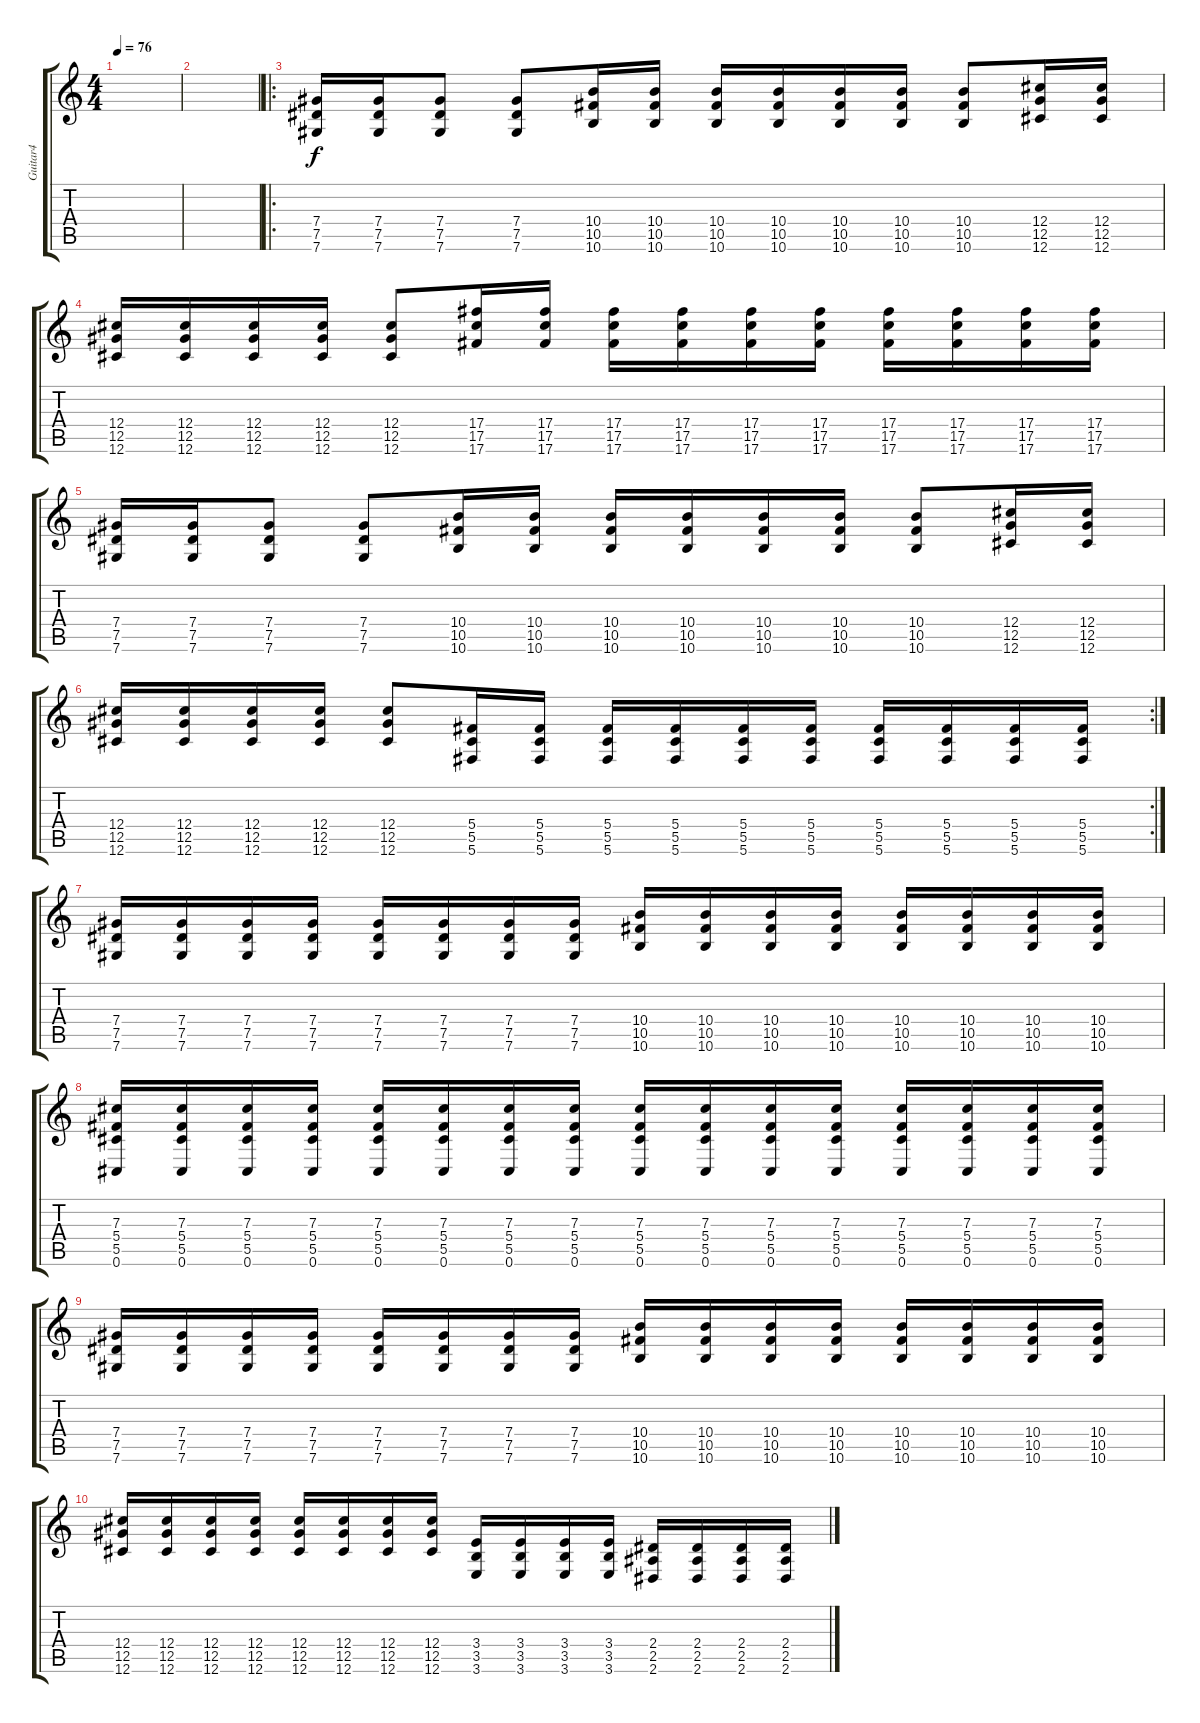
\track ("Guitar4" "Guitar4") {instrument overdrivenguitar}
\staff {score tabs}
\tuning (Eb4 Bb3 Gb3 Db3 Ab2 Db2) {hide}
\ts (4 4)
\tempo 76
\clef g2
\ks c
|
|
\ro
(7.4 7.5 7.6).16 (7.4 7.5 7.6).16 (7.4 7.5 7.6).8 (7.4 7.5 7.6).8 (10.4 10.5 10.6).16 (10.4 10.5 10.6).16 (10.4 10.5 10.6).16 (10.4 10.5 10.6).16 (10.4 10.5 10.6).16 (10.4 10.5 10.6).16 (10.4 10.5 10.6).8 (12.4 12.5 12.6).16 (12.4 12.5 12.6).16 |
(12.4 12.5 12.6).16 (12.4 12.5 12.6).16 (12.4 12.5 12.6).16 (12.4 12.5 12.6).16 (12.4 12.5 12.6).8 (17.4 17.5 17.6).16 (17.4 17.5 17.6).16 (17.4 17.5 17.6).16 (17.4 17.5 17.6).16 (17.4 17.5 17.6).16 (17.4 17.5 17.6).16 (17.4 17.5 17.6).16 (17.4 17.5 17.6).16 (17.4 17.5 17.6).16 (17.4 17.5 17.6).16 |
(7.4 7.5 7.6).16 (7.4 7.5 7.6).16 (7.4 7.5 7.6).8 (7.4 7.5 7.6).8 (10.4 10.5 10.6).16 (10.4 10.5 10.6).16 (10.4 10.5 10.6).16 (10.4 10.5 10.6).16 (10.4 10.5 10.6).16 (10.4 10.5 10.6).16 (10.4 10.5 10.6).8 (12.4 12.5 12.6).16 (12.4 12.5 12.6).16 |
\rc 2
(12.4 12.5 12.6).16 (12.4 12.5 12.6).16 (12.4 12.5 12.6).16 (12.4 12.5 12.6).16 (12.4 12.5 12.6).8 (5.4 5.5 5.6).16 (5.4 5.5 5.6).16 (5.4 5.5 5.6).16 (5.4 5.5 5.6).16 (5.4 5.5 5.6).16 (5.4 5.5 5.6).16 (5.4 5.5 5.6).16 (5.4 5.5 5.6).16 (5.4 5.5 5.6).16 (5.4 5.5 5.6).16 |
(7.4 7.5 7.6).16 (7.4 7.5 7.6).16 (7.4 7.5 7.6).16 (7.4 7.5 7.6).16 (7.4 7.5 7.6).16 (7.4 7.5 7.6).16 (7.4 7.5 7.6).16 (7.4 7.5 7.6).16 (10.4 10.5 10.6).16 (10.4 10.5 10.6).16 (10.4 10.5 10.6).16 (10.4 10.5 10.6).16 (10.4 10.5 10.6).16 (10.4 10.5 10.6).16 (10.4 10.5 10.6).16 (10.4 10.5 10.6).16 |
(7.3 5.4 5.5 0.6).16 (7.3 5.4 5.5 0.6).16 (7.3 5.4 5.5 0.6).16 (7.3 5.4 5.5 0.6).16 (7.3 5.4 5.5 0.6).16 (7.3 5.4 5.5 0.6).16 (7.3 5.4 5.5 0.6).16 (7.3 5.4 5.5 0.6).16 (7.3 5.4 5.5 0.6).16 (7.3 5.4 5.5 0.6).16 (7.3 5.4 5.5 0.6).16 (7.3 5.4 5.5 0.6).16 (7.3 5.4 5.5 0.6).16 (7.3 5.4 5.5 0.6).16 (7.3 5.4 5.5 0.6).16 (7.3 5.4 5.5 0.6).16 |
(7.4 7.5 7.6).16 (7.4 7.5 7.6).16 (7.4 7.5 7.6).16 (7.4 7.5 7.6).16 (7.4 7.5 7.6).16 (7.4 7.5 7.6).16 (7.4 7.5 7.6).16 (7.4 7.5 7.6).16 (10.4 10.5 10.6).16 (10.4 10.5 10.6).16 (10.4 10.5 10.6).16 (10.4 10.5 10.6).16 (10.4 10.5 10.6).16 (10.4 10.5 10.6).16 (10.4 10.5 10.6).16 (10.4 10.5 10.6).16 |
(12.4 12.5 12.6).16 (12.4 12.5 12.6).16 (12.4 12.5 12.6).16 (12.4 12.5 12.6).16 (12.4 12.5 12.6).16 (12.4 12.5 12.6).16 (12.4 12.5 12.6).16 (12.4 12.5 12.6).16 (3.4 3.5 3.6).16 (3.4 3.5 3.6).16 (3.4 3.5 3.6).16 (3.4 3.5 3.6).16 (2.4 2.5 2.6).16 (2.4 2.5 2.6).16 (2.4 2.5 2.6).16 (2.4 2.5 2.6).16
